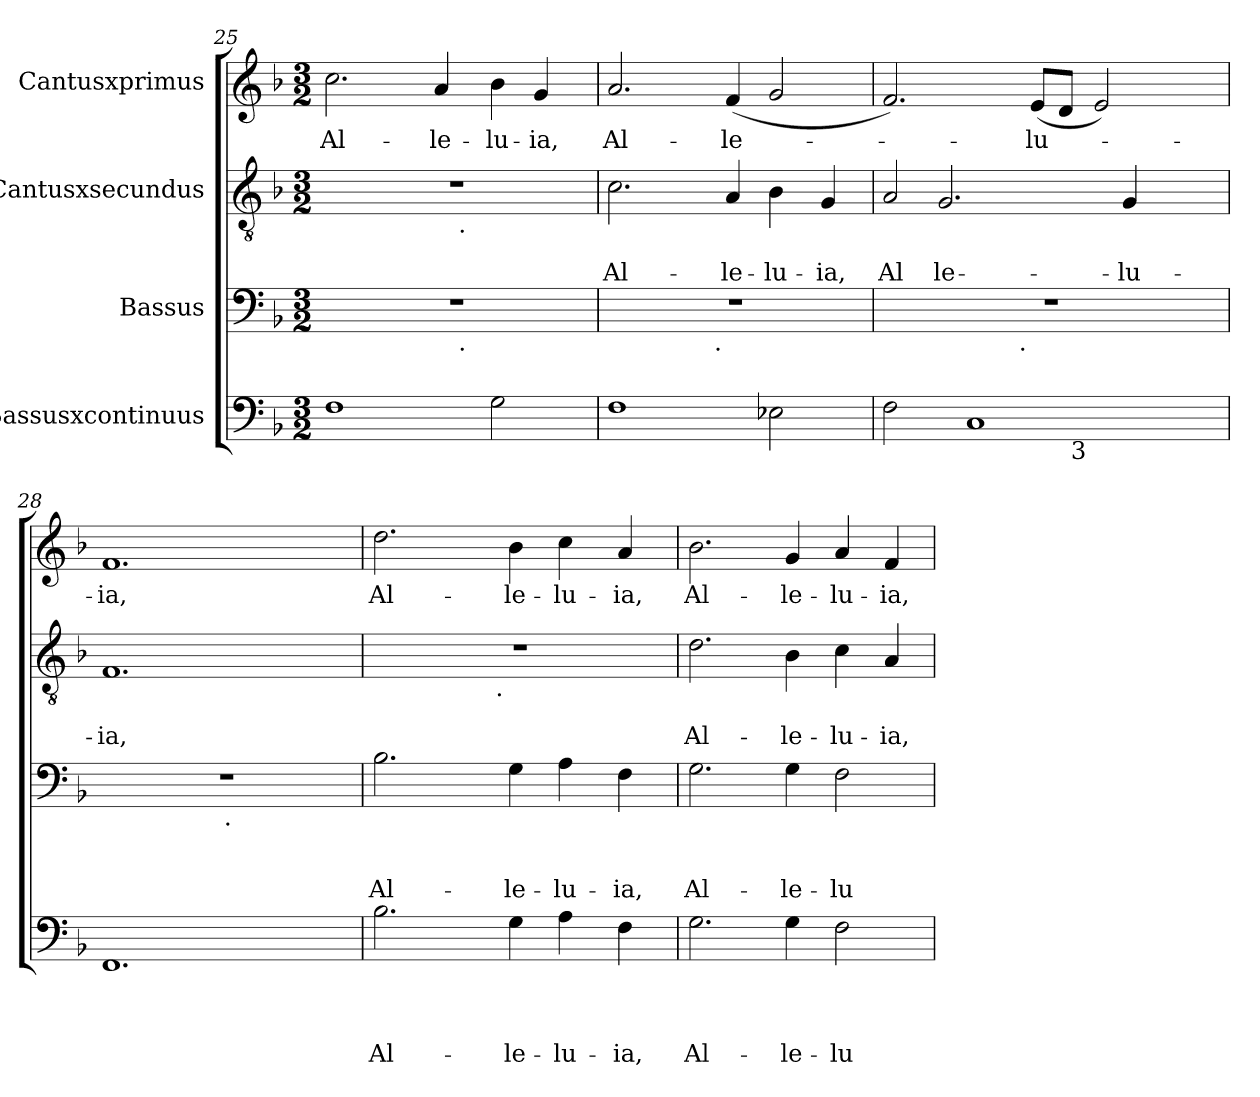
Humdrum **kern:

**kern	**text	**text	**text	**text	**kern	**text	**text	**text	**kern	**text	**text	**kern	**text
*part4	*part4	*part4	*part4	*part4	*part3	*part3	*part3	*part3	*part2	*part2	*part2	*part1	*part1
*staff4	*staff4	*staff4	*staff4	*staff4	*staff3	*staff3	*staff3	*staff3	*staff2	*staff2	*staff2	*staff1	*staff1
*I"Bassusxcontinuus	*	*	*	*	*I"Bassus	*	*	*	*I"Cantusxsecundus	*	*	*I"Cantusxprimus	*
!!LO:LB:g=z
*clefF4	*	*	*	*	*clefF4	*	*	*	*clefGv2	*	*	*clefG2	*
*k[b-]	*	*	*	*	*k[b-]	*	*	*	*k[b-]	*	*	*k[b-]	*
*F:	*	*	*	*	*F:	*	*	*	*F:	*	*	*F:	*
*M3/2	*	*	*	*	*M3/2	*	*	*	*M3/2	*	*	*M3/2	*
=25	=25	=25	=25	=25	=25	=25	=25	=25	=25	=25	=25	=25	=25
!	!	!	!	!	!	!	!	!	!	!	!	!	!LO:LY:b
*	*	*	*	*	*^	*	*	*	*^	*	*	*	*
1F	.	.	.	.	1.r	2ryy	.	.	.	1.r	2ryy	.	.	2.cc\	Al-
.	.	.	.	.	.	4ryy	.	.	.	.	4ryy	.	.	.	.
!	!	!	!	!	!	!	!	!	!	!	!	!	!	!	!LO:LY:b
.	.	.	.	.	.	16.ryy	.	.	.	.	16.ryy	.	.	4a/	-le-
!	!	!	!	!	!	!	!	!	!	!	!LO:TX:b:t=.	!	!	!	!
!	!	!	!	!	!	!LO:TX:b:t=.	!	!	!	!	!	!	!	!	!
.	.	.	.	.	.	2ryy	.	.	.	.	2ryy	.	.	.	.
!	!	!	!	!	!	!	!	!	!	!	!	!	!	!	!LO:LY:b
2G>\	.	.	.	.	.	.	.	.	.	.	.	.	.	4b-\	-lu-
!	!	!	!	!	!	!	!	!	!	!	!	!	!	!	!LO:LY:b
.	.	.	.	.	.	.	.	.	.	.	.	.	.	4g/	-ia,
.	.	.	.	.	.	8ryy	.	.	.	.	8ryy	.	.	.	.
.	.	.	.	.	.	32ryy	.	.	.	.	32ryy	.	.	.	.
=26	=26	=26	=26	=26	=26	=26	=26	=26	=26	=26	=26	=26	=26	=26	=26
!	!	!	!	!	!	!	!	!	!	!	!	!	!LO:LY:b	!	!LO:LY:b
*	*	*	*	*	*	*	*	*	*	*v	*v	*	*	*	*
1F	.	.	.	.	1.r	2ryy	.	.	.	2.c\	.	Al-	2.a/	Al-
.	.	.	.	.	.	8..ryy	.	.	.	.	.	.	.	.
!	!	!	!	!	!	!LO:TX:b:t=.	!	!	!	!	!	!	!	!
.	.	.	.	.	.	2ryy	.	.	.	.	.	.	.	.
!	!	!	!	!	!	!	!	!	!	!	!	!LO:LY:b	!	!LO:LY:b
.	.	.	.	.	.	.	.	.	.	4A/	.	-le-	(<4f/	-le-
!	!	!	!	!	!	!	!	!	!	!	!	!LO:LY:b	!	!
2E->\	.	.	.	.	.	.	.	.	.	4B-\	.	-lu-	2g/	.
.	.	.	.	.	.	4ryy	.	.	.	.	.	.	.	.
!	!	!	!	!	!	!	!	!	!	!	!	!LO:LY:b	!	!
.	.	.	.	.	.	.	.	.	.	4G/	.	-ia,	.	.
.	.	.	.	.	.	32ryy	.	.	.	.	.	.	.	.
=27	=27	=27	=27	=27	=27	=27	=27	=27	=27	=27	=27	=27	=27	=27
!	!	!	!	!	!	!	!	!	!	!	!	!LO:LY:b	!	!
*^	*	*	*	*	*	*	*	*	*	*^	*	*	*	*
*	*	*	*	*	*	*	*	*	*	*	*	*^	*	*	*	*
2F\	2ryy	.	.	.	.	1.r	2ryy	.	.	.	2A/	4.ryy	1ryy	.	Al-	2.f/)	.
!	!	!	!	!	!	!	!	!	!	!	!	!	!	!	!LO:LY:b	!	!
.	.	.	.	.	.	.	.	.	.	.	.	2.G/	.	.	-le-	.	.
1C<	4ryy	.	.	.	.	.	8..ryy	.	.	.	8ryy	.	.	.	.	.	.
.	.	.	.	.	.	.	.	.	.	.	2..ryy	.	.	.	.	.	.
!	!	!	!	!	!	!	!LO:TX:b:t=.	!	!	!	!	!	!	!	!	!	!
.	.	.	.	.	.	.	2ryy	.	.	.	.	.	.	.	.	.	.
!	!	!	!	!	!	!	!	!	!	!	!	!	!	!	!	!	!LO:LY:b
.	8ryy	.	.	.	.	.	.	.	.	.	.	.	.	.	.	(<8e/L	-lu-
.	32ryy	.	.	.	.	.	.	.	.	.	.	.	.	.	.	8d/J	.
!	!LO:TX:b:t=3	!	!	!	!	!	!	!	!	!	!	!	!	!	!	!	!
.	2ryy	.	.	.	.	.	.	.	.	.	.	.	.	.	.	.	.
.	.	.	.	.	.	.	.	.	.	.	.	.	8ryy	.	.	2e/)	.
!	!	!	!	!	!	!	!	!	!	!	!	!	!	!	!LO:LY:b	!	!
.	.	.	.	.	.	.	.	.	.	.	.	8ryy	4G/	.	-lu-	.	.
.	.	.	.	.	.	.	4ryy	.	.	.	.	.	.	.	.	.	.
.	.	.	.	.	.	.	.	.	.	.	.	4ryy	.	.	.	.	.
.	.	.	.	.	.	.	.	.	.	.	.	.	8ryy	.	.	.	.
.	16.ryy	.	.	.	.	.	.	.	.	.	.	.	.	.	.	.	.
.	.	.	.	.	.	.	32ryy	.	.	.	.	.	.	.	.	.	.
=28	=28	=28	=28	=28	=28	=28	=28	=28	=28	=28	=28	=28	=28	=28	=28	=28	=28
!	!	!	!	!	!	!	!	!	!	!	!	!	!	!	!LO:LY:b	!	!LO:LY:b
*v	*v	*	*	*	*	*	*	*	*	*	*v	*v	*v	*	*	*	*
1.FF	.	.	.	.	1.r	2ryy	.	.	.	1.F	.	-ia,	1.f	-ia,
.	.	.	.	.	.	8..ryy	.	.	.	.	.	.	.	.
!	!	!	!	!	!	!LO:TX:b:t=.	!	!	!	!	!	!	!	!
.	.	.	.	.	.	2ryy	.	.	.	.	.	.	.	.
.	.	.	.	.	.	4ryy	.	.	.	.	.	.	.	.
.	.	.	.	.	.	32ryy	.	.	.	.	.	.	.	.
=29	=29	=29	=29	=29	=29	=29	=29	=29	=29	=29	=29	=29	=29	=29
!	!	!	!	!LO:LY:a	!	!	!	!	!LO:LY:b	!	!	!	!	!LO:LY:b
*	*	*	*	*	*v	*v	*	*	*	*^	*	*	*	*
2.B-\	.	.	.	Al-	2.B-\	.	.	Al-	1.r	2ryy	.	.	2.dd\	Al-
.	.	.	.	.	.	.	.	.	.	8..ryy	.	.	.	.
!	!	!	!	!	!	!	!	!	!	!LO:TX:b:t=.	!	!	!	!
.	.	.	.	.	.	.	.	.	.	2ryy	.	.	.	.
!	!	!	!	!LO:LY:a	!	!	!	!LO:LY:b	!	!	!	!	!	!LO:LY:b
4G\	.	.	.	-le-	4G\	.	.	-le-	.	.	.	.	4b-\	-le-
!	!	!	!	!LO:LY:a	!	!	!	!LO:LY:b	!	!	!	!	!	!LO:LY:b
4A>\	.	.	.	-lu-	4A\	.	.	-lu-	.	.	.	.	4cc\	-lu-
.	.	.	.	.	.	.	.	.	.	4ryy	.	.	.	.
!	!	!	!	!LO:LY:a	!	!	!	!LO:LY:b	!	!	!	!	!	!LO:LY:b
4F\	.	.	.	-ia,	4F\	.	.	-ia,	.	.	.	.	4a/	-ia,
.	.	.	.	.	.	.	.	.	.	32ryy	.	.	.	.
=30	=30	=30	=30	=30	=30	=30	=30	=30	=30	=30	=30	=30	=30	=30
!	!	!	!	!LO:LY:a	!	!	!	!LO:LY:b	!	!	!	!LO:LY:b	!	!LO:LY:b
*	*	*	*	*	*	*	*	*	*v	*v	*	*	*	*
2.G\	.	.	.	Al-	2.G\	.	.	Al-	2.d\	.	Al-	2.b-\	Al-
!	!	!	!	!LO:LY:a	!	!	!	!LO:LY:b	!	!	!LO:LY:b	!	!LO:LY:b
4G>\	.	.	.	-le-	4G\	.	.	-le-	4B-\	.	-le-	4g/	-le-
!	!	!	!	!LO:LY:a	!	!	!	!LO:LY:b	!	!	!LO:LY:b	!	!LO:LY:b
2F\	.	.	.	-lu-	2F\	.	.	-lu-	4c\	.	-lu-	4a/	-lu-
!	!	!	!	!	!	!	!	!	!	!	!LO:LY:b	!	!LO:LY:b
.	.	.	.	.	.	.	.	.	4A/	.	-ia,	4f/	-ia,
=	=	=	=	=	=	=	=	=	=	=	=	=	=
*-	*-	*-	*-	*-	*-	*-	*-	*-	*-	*-	*-	*-	*-
